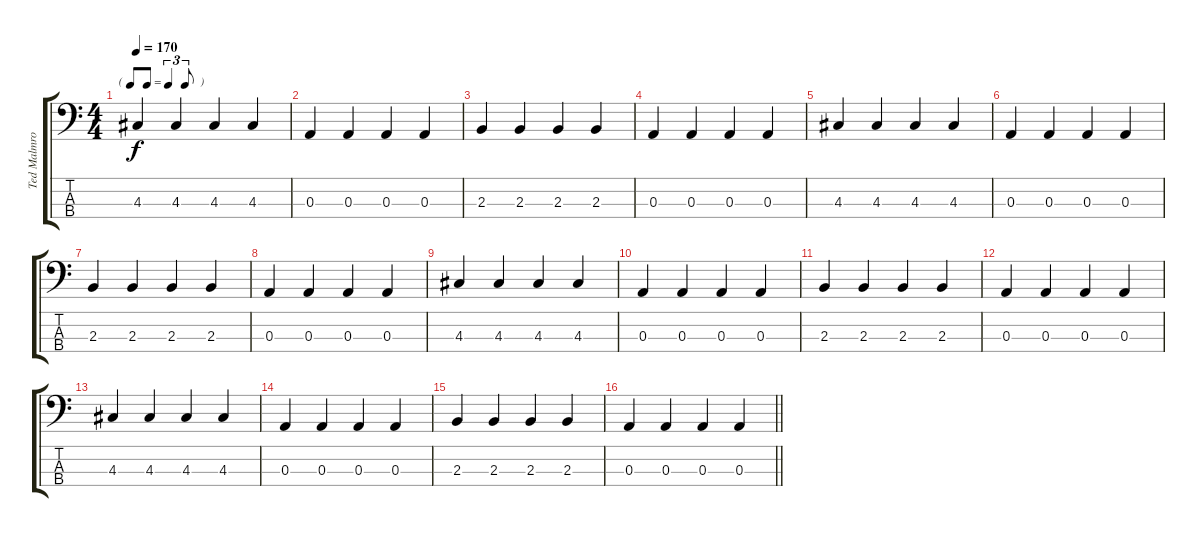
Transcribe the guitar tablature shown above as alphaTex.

\track ("Ted Malmros - Bass" "Ted Malmro") {instrument electricbasspick}
\staff {score tabs}
\tuning (G2 D2 A1 E1) {hide}
\ts (4 4)
\tf triplet8th
\tempo 170
\clef f4
\ks c
4.3.4{dy f} 4.3.4 4.3.4 4.3.4 |
0.3.4 0.3.4 0.3.4 0.3.4 |
2.3.4 2.3.4 2.3.4 2.3.4 |
0.3.4 0.3.4 0.3.4 0.3.4 |
4.3.4 4.3.4 4.3.4 4.3.4 |
0.3.4 0.3.4 0.3.4 0.3.4 |
2.3.4 2.3.4 2.3.4 2.3.4 |
0.3.4 0.3.4 0.3.4 0.3.4 |
4.3.4 4.3.4 4.3.4 4.3.4 |
0.3.4 0.3.4 0.3.4 0.3.4 |
2.3.4 2.3.4 2.3.4 2.3.4 |
0.3.4 0.3.4 0.3.4 0.3.4 |
4.3.4 4.3.4 4.3.4 4.3.4 |
0.3.4 0.3.4 0.3.4 0.3.4 |
2.3.4 2.3.4 2.3.4 2.3.4 |
\barLineRight lightlight
0.3.4 0.3.4 0.3.4 0.3.4
